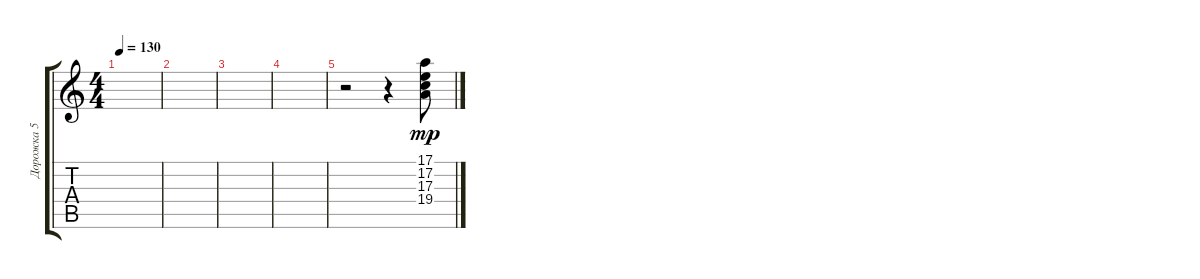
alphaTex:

\track ("Дорожка 5" "Дорожка 5") {instrument brasssection}
\staff {score tabs}
\tuning (E4 B3 G3 D3 A2 E2) {hide}
\ts (4 4)
\tempo 130
\clef g2
\ks c
|
|
|
|
r.2 r.4 (17.1 17.2 17.3 19.4).8{dy mp}
